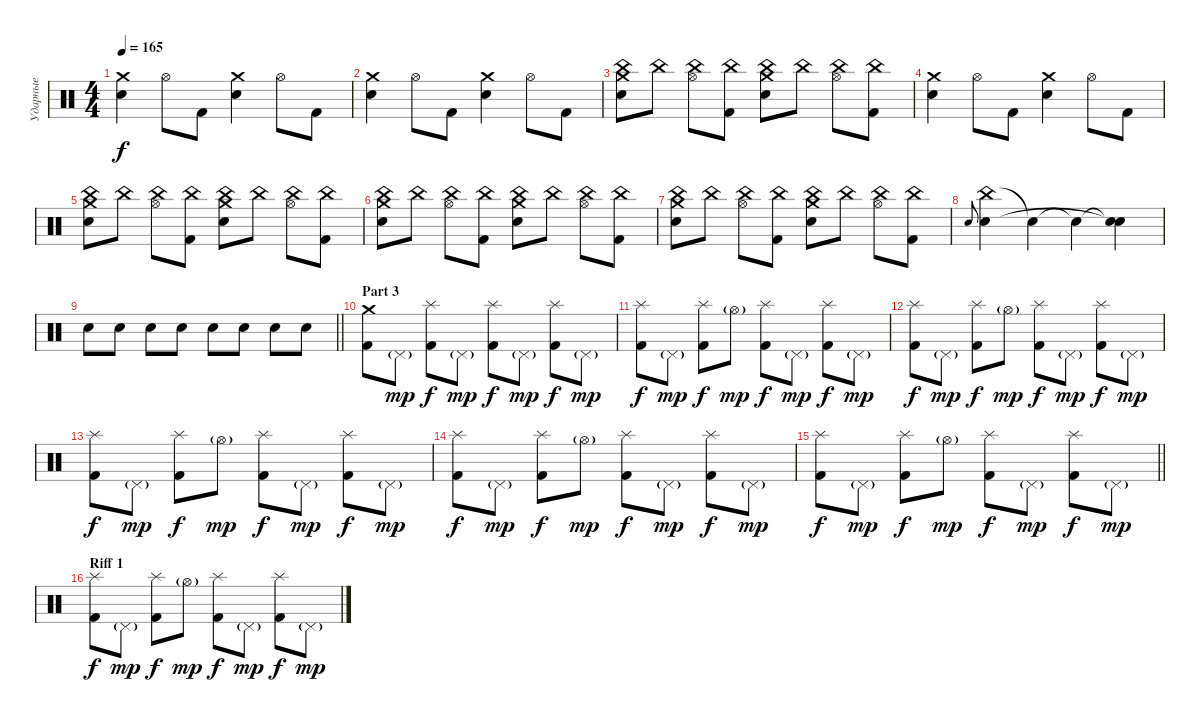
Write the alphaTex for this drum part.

\track ("Ударные" "Ударные") {instrument percussion}
\staff {score}
\articulation defaults
\ts (4 4)
\tempo 165
\clef neutral
\ks c
("Crash medium (hit)" "Electric Snare (hit)").4{dy f} "Hi-Hat (open)".8 "Kick (hit) 2".8 ("Crash medium (hit)" "Electric Snare (hit)").4 "Hi-Hat (open)".8 "Kick (hit) 2".8 |
("Crash medium (hit)" "Electric Snare (hit)").4 "Hi-Hat (open)".8 "Kick (hit) 2".8 ("Crash medium (hit)" "Electric Snare (hit)").4 "Hi-Hat (open)".8 "Kick (hit) 2".8 |
("China (hit)" "Crash medium (hit)" "Electric Snare (hit)").8 "China (hit)".8 ("China (hit)" "Hi-Hat (open)").8 ("China (hit)" "Kick (hit) 2").8 ("China (hit)" "Crash medium (hit)" "Electric Snare (hit)").8 "China (hit)".8 ("China (hit)" "Hi-Hat (open)").8 ("China (hit)" "Kick (hit) 2").8 |
("Crash medium (hit)" "Electric Snare (hit)").4 "Hi-Hat (open)".8 "Kick (hit) 2".8 ("Crash medium (hit)" "Electric Snare (hit)").4 "Hi-Hat (open)".8 "Kick (hit) 2".8 |
("China (hit)" "Crash medium (hit)" "Electric Snare (hit)").8 "China (hit)".8 ("China (hit)" "Hi-Hat (open)").8 ("China (hit)" "Kick (hit) 2").8 ("China (hit)" "Crash medium (hit)" "Electric Snare (hit)").8 "China (hit)".8 ("China (hit)" "Hi-Hat (open)").8 ("China (hit)" "Kick (hit) 2").8 |
("China (hit)" "Crash medium (hit)" "Electric Snare (hit)").8 "China (hit)".8 ("China (hit)" "Hi-Hat (open)").8 ("China (hit)" "Kick (hit) 2").8 ("China (hit)" "Crash medium (hit)" "Electric Snare (hit)").8 "China (hit)".8 ("China (hit)" "Hi-Hat (open)").8 ("China (hit)" "Kick (hit) 2").8 |
("China (hit)" "Crash medium (hit)" "Electric Snare (hit)").8 "China (hit)".8 ("China (hit)" "Hi-Hat (open)").8 ("China (hit)" "Kick (hit) 2").8 ("China (hit)" "Crash medium (hit)" "Electric Snare (hit)").8 "China (hit)".8 ("China (hit)" "Hi-Hat (open)").8 ("China (hit)" "Kick (hit) 2").8 |
"Electric Snare (hit)".8{gr onbeat} ("China (hit)" "Electric Snare (hit)").4 "Snare (hit)"{t}.4 "Snare (hit)"{t}.4 ("Snare (hit)"{t} "Snare (hit)"{t}).4{volume 4} |
\barLineRight lightlight "Electric Snare (hit)".8{volume 13} "Electric Snare (hit)".8{volume 13} "Electric Snare (hit)".8{volume 13} "Electric Snare (hit)".8{volume 13} "Electric Snare (hit)".8{volume 13} "Electric Snare (hit)".8{volume 13} "Electric Snare (hit)".8{volume 13} "Electric Snare (hit)".8{volume 13}
|
\section ("" "Part 3")
("Crash medium (hit)" "Kick (hit) 2").8 "Pedal Hi-Hat (hit)"{g}.8{dy mp} ("Splash (hit)" "Kick (hit) 2").8{dy f} "Pedal Hi-Hat (hit)"{g}.8{dy mp} ("Splash (hit)" "Kick (hit) 2").8{dy f} "Pedal Hi-Hat (hit)"{g}.8{dy mp} ("Splash (hit)" "Kick (hit) 2").8{dy f} "Pedal Hi-Hat (hit)"{g}.8{dy mp} |
("Splash (hit)" "Kick (hit) 2").8{dy f} "Pedal Hi-Hat (hit)"{g}.8{dy mp} ("Splash (hit)" "Kick (hit) 2").8{dy f} "Hi-Hat (open)"{g}.8{dy mp} ("Splash (hit)" "Kick (hit) 2").8{dy f} "Pedal Hi-Hat (hit)"{g}.8{dy mp} ("Splash (hit)" "Kick (hit) 2").8{dy f} "Pedal Hi-Hat (hit)"{g}.8{dy mp} |
("Splash (hit)" "Kick (hit) 2").8{dy f} "Pedal Hi-Hat (hit)"{g}.8{dy mp} ("Splash (hit)" "Kick (hit) 2").8{dy f} "Hi-Hat (open)"{g}.8{dy mp} ("Splash (hit)" "Kick (hit) 2").8{dy f} "Pedal Hi-Hat (hit)"{g}.8{dy mp} ("Splash (hit)" "Kick (hit) 2").8{dy f} "Pedal Hi-Hat (hit)"{g}.8{dy mp} |
("Splash (hit)" "Kick (hit) 2").8{dy f} "Pedal Hi-Hat (hit)"{g}.8{dy mp} ("Splash (hit)" "Kick (hit) 2").8{dy f} "Hi-Hat (open)"{g}.8{dy mp} ("Splash (hit)" "Kick (hit) 2").8{dy f} "Pedal Hi-Hat (hit)"{g}.8{dy mp} ("Splash (hit)" "Kick (hit) 2").8{dy f} "Pedal Hi-Hat (hit)"{g}.8{dy mp} |
("Splash (hit)" "Kick (hit) 2").8{dy f} "Pedal Hi-Hat (hit)"{g}.8{dy mp} ("Splash (hit)" "Kick (hit) 2").8{dy f} "Hi-Hat (open)"{g}.8{dy mp} ("Splash (hit)" "Kick (hit) 2").8{dy f} "Pedal Hi-Hat (hit)"{g}.8{dy mp} ("Splash (hit)" "Kick (hit) 2").8{dy f} "Pedal Hi-Hat (hit)"{g}.8{dy mp} |
\barLineRight lightlight
("Splash (hit)" "Kick (hit) 2").8{dy f} "Pedal Hi-Hat (hit)"{g}.8{dy mp} ("Splash (hit)" "Kick (hit) 2").8{dy f} "Hi-Hat (open)"{g}.8{dy mp} ("Splash (hit)" "Kick (hit) 2").8{dy f} "Pedal Hi-Hat (hit)"{g}.8{dy mp} ("Splash (hit)" "Kick (hit) 2").8{dy f} "Pedal Hi-Hat (hit)"{g}.8{dy mp} |
\section ("" "Riff 1")
("Splash (hit)" "Kick (hit) 2").8{dy f} "Pedal Hi-Hat (hit)"{g}.8{dy mp} ("Splash (hit)" "Kick (hit) 2").8{dy f} "Hi-Hat (open)"{g}.8{dy mp} ("Splash (hit)" "Kick (hit) 2").8{dy f} "Pedal Hi-Hat (hit)"{g}.8{dy mp} ("Splash (hit)" "Kick (hit) 2").8{dy f} "Pedal Hi-Hat (hit)"{g}.8{dy mp}
